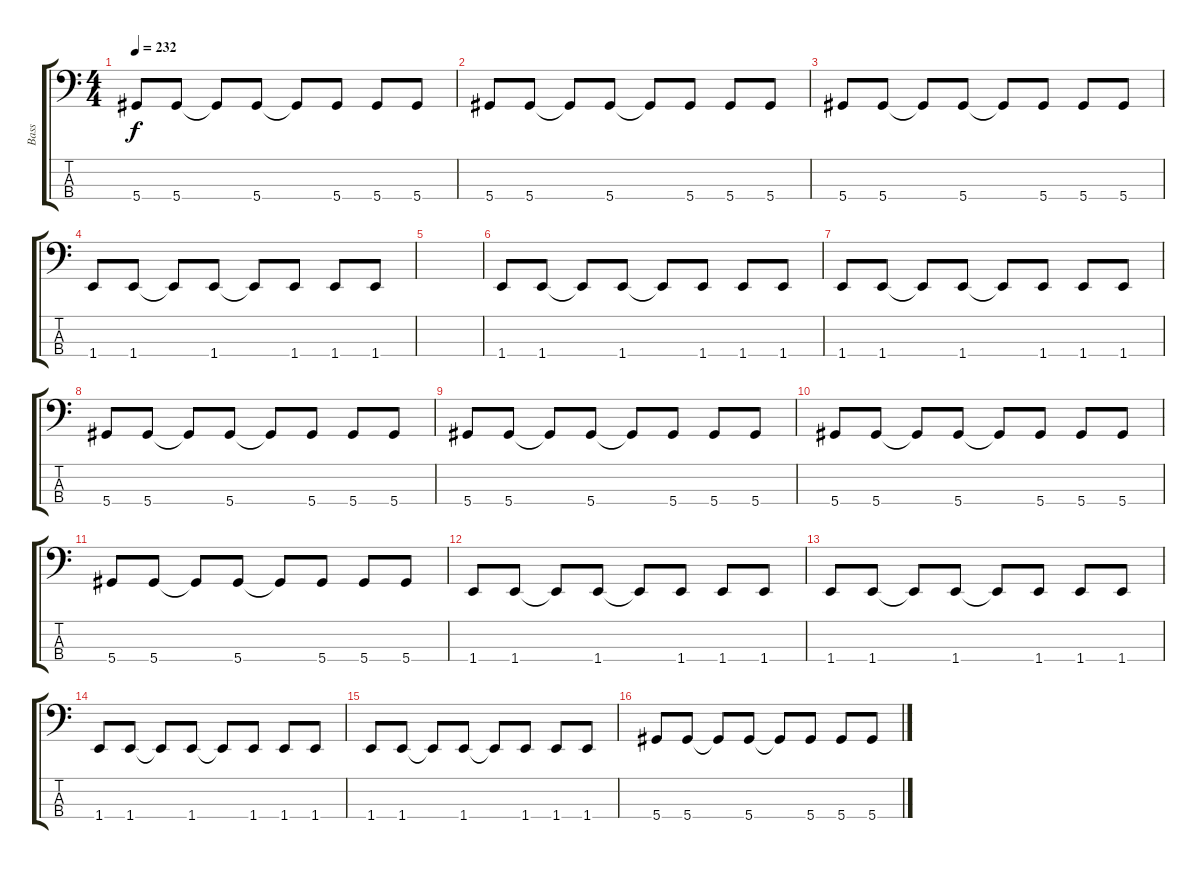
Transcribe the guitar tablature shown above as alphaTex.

\track ("Bass" "Bass") {instrument electricbasspick}
\staff {score tabs}
\tuning (Gb2 Db2 Ab1 Eb1) {hide}
\ts (4 4)
\tempo 232
\clef f4
\ks c
5.4.8{dy f} 5.4.8 5.4{t}.8 5.4.8 5.4{t}.8 5.4.8 5.4.8 5.4.8 |
5.4.8 5.4.8 5.4{t}.8 5.4.8 5.4{t}.8 5.4.8 5.4.8 5.4.8 |
5.4.8 5.4.8 5.4{t}.8 5.4.8 5.4{t}.8 5.4.8 5.4.8 5.4.8 |
1.4.8 1.4.8 1.4{t}.8 1.4.8 1.4{t}.8 1.4.8 1.4.8 1.4.8 |
|
1.4.8 1.4.8 1.4{t}.8 1.4.8 1.4{t}.8 1.4.8 1.4.8 1.4.8 |
1.4.8 1.4.8 1.4{t}.8 1.4.8 1.4{t}.8 1.4.8 1.4.8 1.4.8 |
5.4.8 5.4.8 5.4{t}.8 5.4.8 5.4{t}.8 5.4.8 5.4.8 5.4.8 |
5.4.8 5.4.8 5.4{t}.8 5.4.8 5.4{t}.8 5.4.8 5.4.8 5.4.8 |
5.4.8 5.4.8 5.4{t}.8 5.4.8 5.4{t}.8 5.4.8 5.4.8 5.4.8 |
5.4.8 5.4.8 5.4{t}.8 5.4.8 5.4{t}.8 5.4.8 5.4.8 5.4.8 |
1.4.8 1.4.8 1.4{t}.8 1.4.8 1.4{t}.8 1.4.8 1.4.8 1.4.8 |
1.4.8 1.4.8 1.4{t}.8 1.4.8 1.4{t}.8 1.4.8 1.4.8 1.4.8 |
1.4.8 1.4.8 1.4{t}.8 1.4.8 1.4{t}.8 1.4.8 1.4.8 1.4.8 |
1.4.8 1.4.8 1.4{t}.8 1.4.8 1.4{t}.8 1.4.8 1.4.8 1.4.8 |
5.4.8 5.4.8 5.4{t}.8 5.4.8 5.4{t}.8 5.4.8 5.4.8 5.4.8
